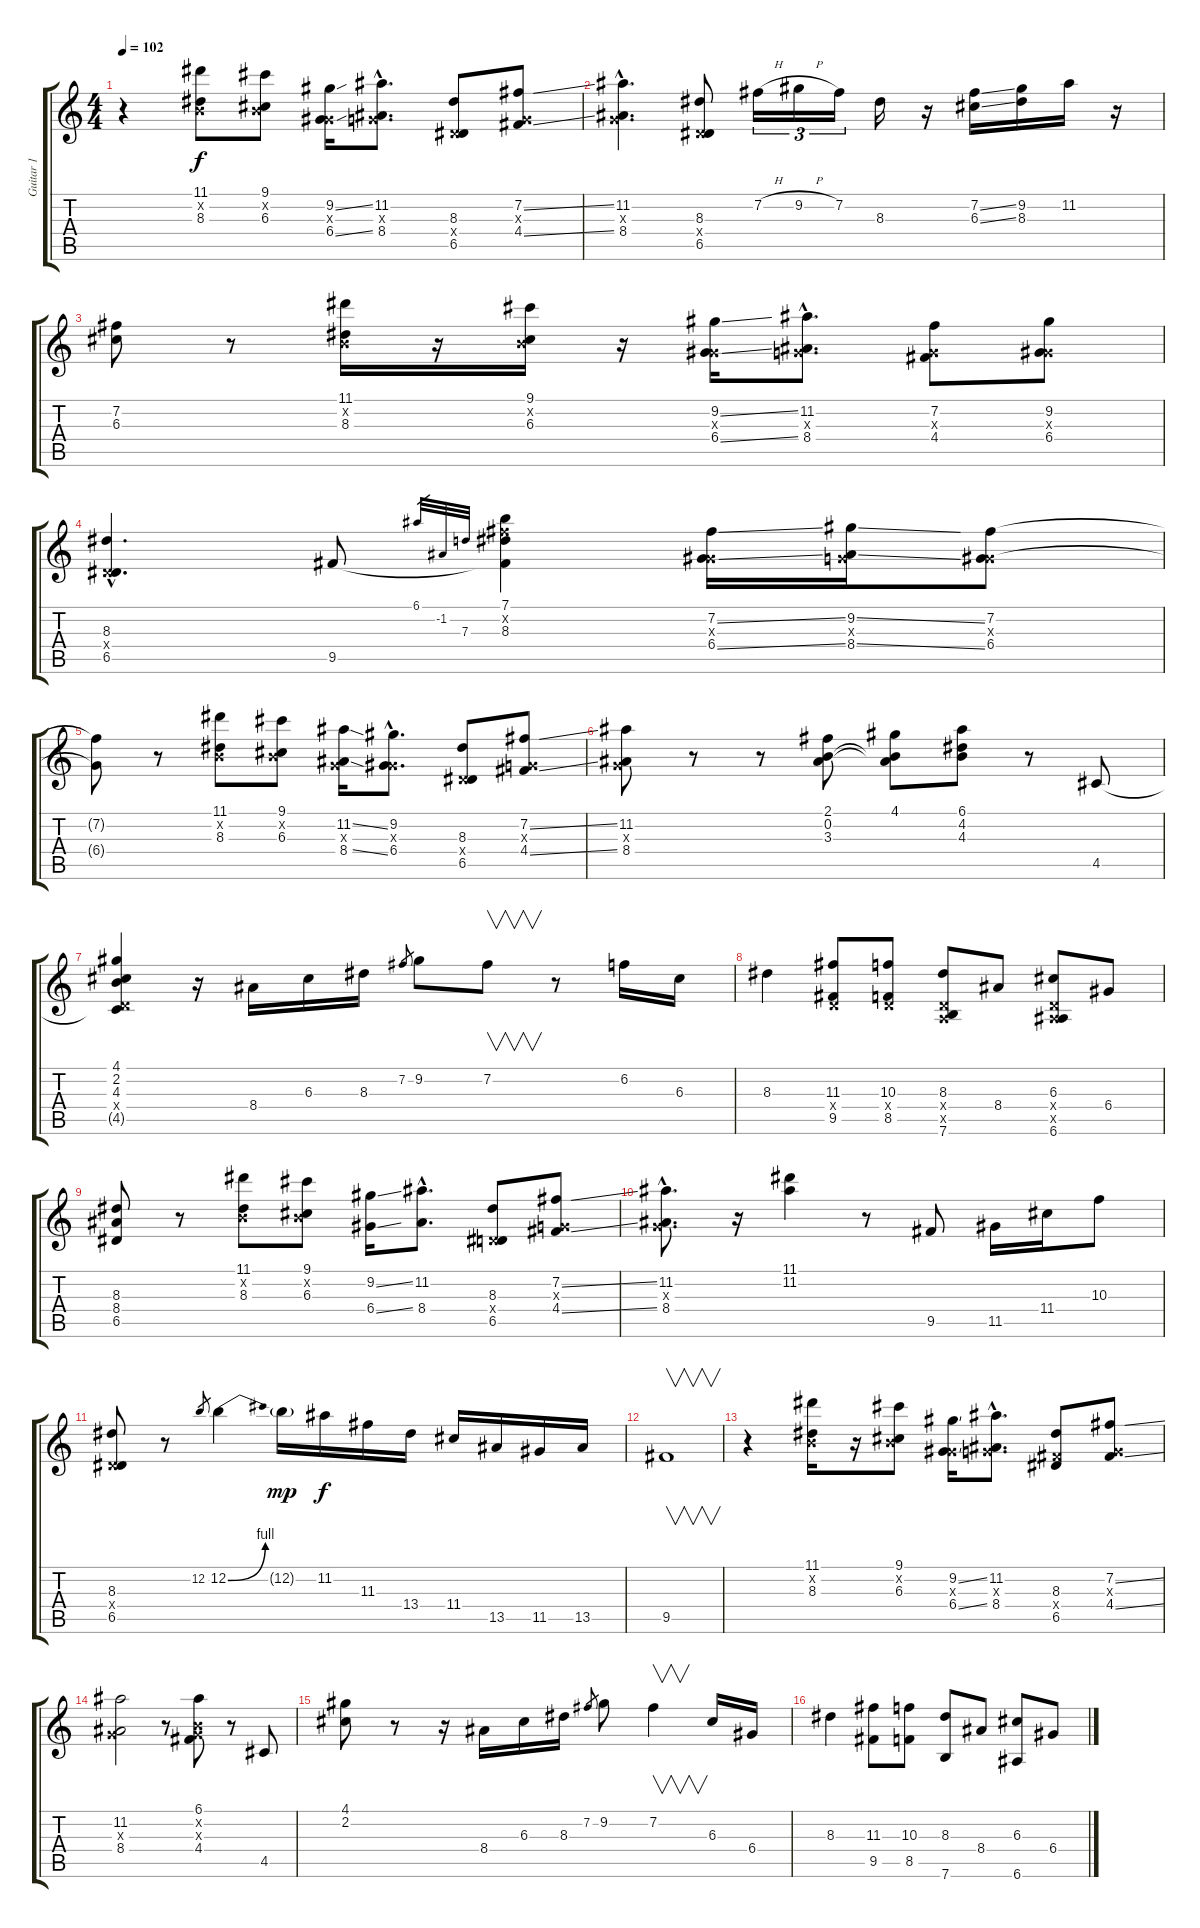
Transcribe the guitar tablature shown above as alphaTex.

\track ("Guitar 1" "Guitar 1") {instrument electricguitarclean}
\staff {score tabs}
\tuning (E4 B3 G3 D3 A2 E2) {hide}
\ts (4 4)
\tempo 102
\clef g2
\ks c
r.4{dy f instrument electricguitarclean} (11.1 0.2{x} 8.3).8 (9.1 0.2{x} 6.3).8 (9.2{ss} 0.3{x} 6.4{ss}).16 (11.2{hac} 0.3{hac x} 8.4{hac}).8{d} (8.3 0.4{x} 6.5).8 (7.2{ss} 0.3{x} 4.4{ss}).8 |
(11.2{hac} 0.3{hac x} 8.4{hac}).4{d} (8.3 0.4{x} 6.5).8 7.2{h}.16{tu (3 2)} 9.2{h}.16{tu (3 2)} 7.2.16{tu (3 2)} 8.3.16 r.16 (7.2{ss} 6.3{ss}).16 (9.2 8.3).16 11.2.16 r.16 |
(7.2 6.3).8 r.8 (11.1 0.2{x} 8.3).16 r.16 (9.1 0.2{x} 6.3).16 r.16 (9.2{ss} 0.3{x} 6.4{ss}).16 (11.2{hac} 0.3{hac x} 8.4{hac}).8{d} (7.2 0.3{x} 4.4).8 (9.2 0.3{x} 6.4).8 |
(8.3{hac} 0.4{hac x} 6.5{hac}).4{d} 9.5.8 6.1.32{gr} -1.2.32{gr} 7.3.32{gr} (7.1 7.2{x} 8.3 9.5{t}).4 (7.2{ss} 0.3{x} 6.4{ss}).16 (9.2{ss} 0.3{x} 8.4{ss}).16 (7.2 0.3{x} 6.4).8 |
(7.2{t} 6.4{t}).8 r.8 (11.1 0.2{x} 8.3).8 (9.1 0.2{x} 6.3).8 (11.2{ss} 0.3{x} 8.4{ss}).16 (9.2{hac} 0.3{hac x} 6.4{hac}).8{d} (8.3 0.4{x} 6.5).8 (7.2{ss} 0.3{x} 4.4{ss}).8 |
(11.2 0.3{x} 8.4).8 r.8 r.8 (2.1 0.2 3.3).8 (4.1 0.2{t} 3.3{t}).8 (6.1 4.2 4.3).8 r.8 4.5.8 |
(4.1 2.2 4.3 0.4{x} 4.5{t}).4 r.16 8.4.16 6.3.16 8.3.16 7.2.8{gr} 9.2.8 7.2.8{v} r.8 6.2.16 6.3.16 |
8.3.4 (11.3 0.4{x} 9.5).8 (10.3 0.4{x} 8.5).8 (8.3 0.4{x} 0.5{x} 7.6).8 8.4.8 (6.3 0.4{x} 0.5{x} 6.6).8 6.4.8 |
(8.3 8.4 6.5).8 r.8 (11.1 0.2{x} 8.3).8 (9.1 0.2{x} 6.3).8 (9.2{ss} 6.4{ss}).16 (11.2{hac} 8.4{hac}).8{d} (8.3 0.4{x} 6.5).8 (7.2{ss} 0.3{x} 4.4{ss}).8 |
(11.2{hac} 0.3{hac x} 8.4{hac}).8{d} r.16 (11.1 11.2).4 r.8 9.5.8 11.5.16 11.4.16 10.3.8 |
(8.3 0.4{x} 6.5).8 r.8 12.2.8{gr} 12.2{be (bend 0 0 60 4)}.4 12.2{g}.16{dy mp} 11.2.16{dy f} 11.3.16 13.4.16 11.4.16 13.5.16 11.5.16 13.5.16 |
9.5.1{v} |
r.4 (11.1 0.2{x} 8.3).16 r.16 (9.1 0.2{x} 6.3).8 (9.2{ss} 0.3{x} 6.4{ss}).16 (11.2{hac} 0.3{hac x} 8.4{hac}).8{d} (8.3 4.4{x} 6.5).8 (7.2{ss} 0.3{x} 4.4{ss}).8 |
(11.2 0.3{x} 8.4).2 r.8 (6.1 0.2{x} 0.3{x} 4.4).8 r.8 4.5.8 |
(4.1 2.2).8 r.8 r.16 8.4.16 6.3.16 8.3.16 7.2.8{gr} 9.2.8 7.2.4{v} 6.3.16 6.4.16 |
8.3.4 (11.3 9.5).8 (10.3 8.5).8 (8.3 7.6).8 8.4.8 (6.3 6.6).8 6.4.8
